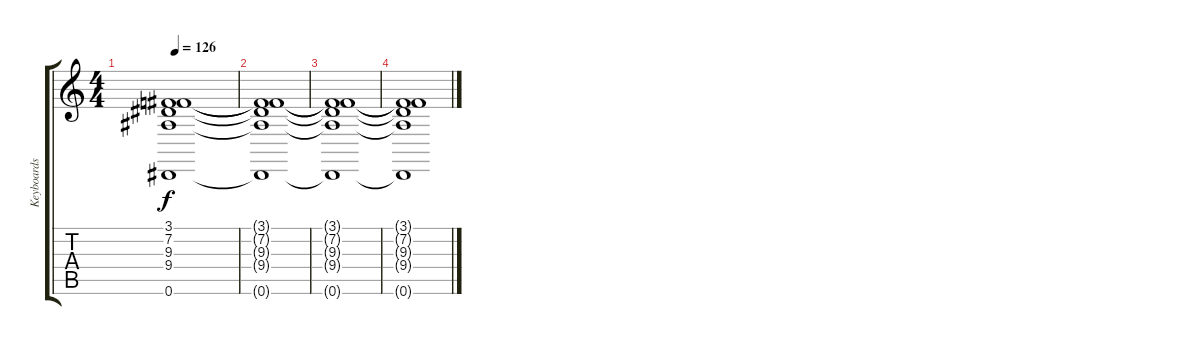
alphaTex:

\track ("Keyboards" "Keyboards") {instrument synthstrings1}
\staff {score tabs}
\tuning (Eb4 Bb3 Gb3 Db3 Ab2 Eb2) {hide}
\ts (4 4)
\tempo 126
\clef g2
\ks c
(3.1{t} 7.2{t} 9.3{t} 9.4{t} 0.6{t}).1{dy f} |
(3.1{t} 7.2{t} 9.3{t} 9.4{t} 0.6{t}).1 |
(3.1{t} 7.2{t} 9.3{t} 9.4{t} 0.6{t}).1 |
(3.1{t} 7.2{t} 9.3{t} 9.4{t} 0.6{t}).1
